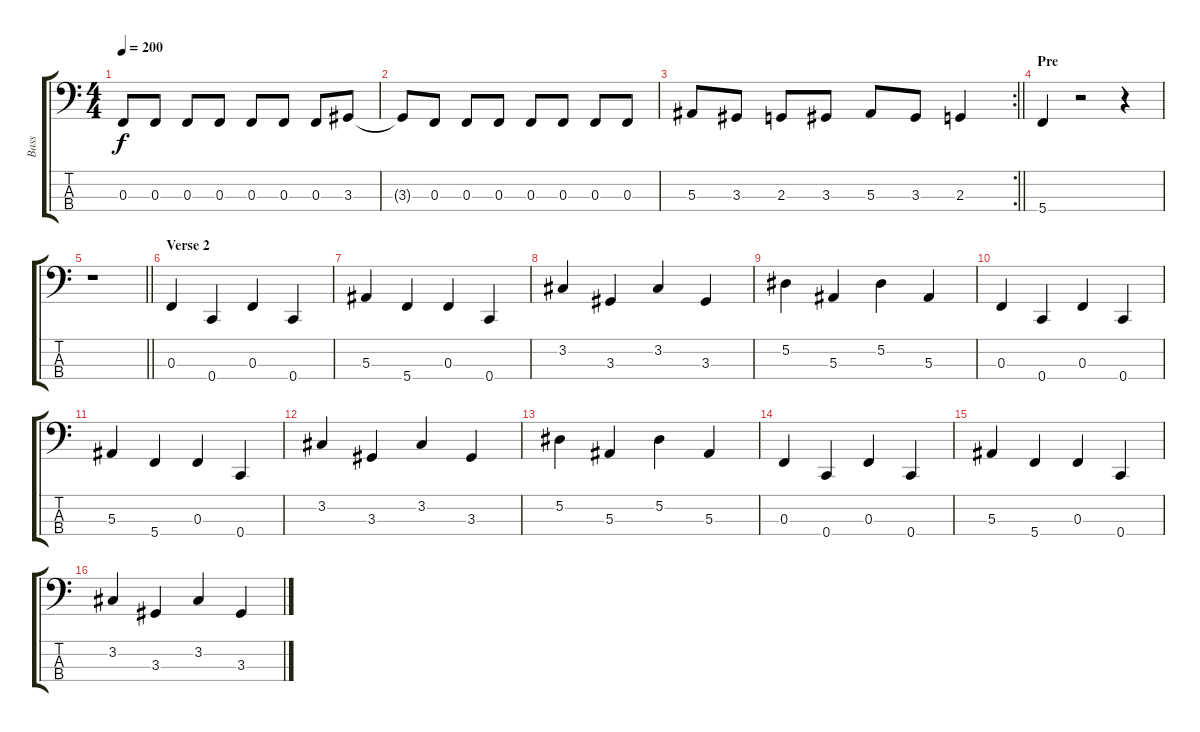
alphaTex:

\track ("Bass" "Bass") {instrument electricbassfinger}
\staff {score tabs}
\tuning (Eb2 Bb1 F1 C1) {hide}
\ts (4 4)
\tempo 200
\clef f4
\ks c
0.3.8{dy f} 0.3.8 0.3.8 0.3.8 0.3.8 0.3.8 0.3.8 3.3.8 |
3.3{t}.8 0.3.8 0.3.8 0.3.8 0.3.8 0.3.8 0.3.8 0.3.8 |
\rc 2
\barLineRight lightlight
5.3.8 3.3.8 2.3.8 3.3.8 5.3.8 3.3.8 2.3.4 |
\section ("" "Pre")
5.4.4 r.2 r.4 |
\barLineRight lightlight
r.1 |
\section ("" "Verse 2")
0.3.4 0.4.4 0.3.4 0.4.4 |
5.3.4 5.4.4 0.3.4 0.4.4 |
3.2.4 3.3.4 3.2.4 3.3.4 |
5.2.4 5.3.4 5.2.4 5.3.4 |
0.3.4 0.4.4 0.3.4 0.4.4 |
5.3.4 5.4.4 0.3.4 0.4.4 |
3.2.4 3.3.4 3.2.4 3.3.4 |
5.2.4 5.3.4 5.2.4 5.3.4 |
0.3.4 0.4.4 0.3.4 0.4.4 |
5.3.4 5.4.4 0.3.4 0.4.4 |
3.2.4 3.3.4 3.2.4 3.3.4
